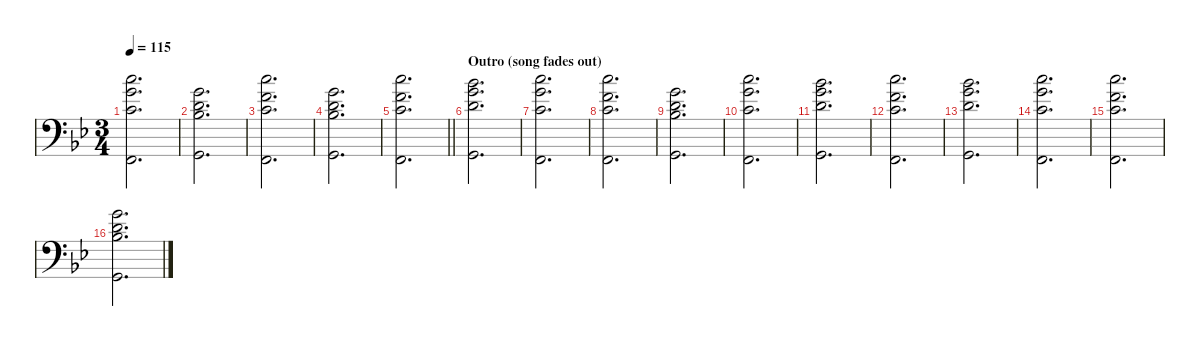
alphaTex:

\defaultSystemsLayout 4
\hideDynamics
\bracketExtendMode nobrackets
\singleTrackTrackNamePolicy hidden
\multiTrackTrackNamePolicy hidden
\firstSystemTrackNameMode fullname
\firstSystemTrackNameOrientation horizontal
\otherSystemsTrackNameOrientation horizontal
\track ("Piano" "pno.") {defaultSystemsLayout 16 instrument acousticgrandpiano}
\staff {score}
\tuning (E4 B3 G3 D3 A2 E2)
\ts (3 4)
\tempo 115
\clef f4
\ks gminor
(8.1{acc forcenatural} 8.2{acc forcenatural} 5.3{acc forcenatural} 1.6{acc forcenatural}).2{d dy mf beam Down} |
(3.1{acc forcenatural} 3.2{acc forcenatural} 3.3{acc b} 3.6{acc forcenatural}).2{d dy f beam Down} |
(8.1{acc forcenatural} 6.2{acc forcenatural} 5.3{acc forcenatural} 1.6{acc forcenatural}).2{d dy mf beam Down} |
(3.1{acc forcenatural} 3.2{acc forcenatural} 3.3{acc b} 3.6{acc forcenatural}).2{d dy f beam Down} |
\barLineRight lightlight
(8.1{acc forcenatural} 6.2{acc forcenatural} 5.3{acc forcenatural} 1.6{acc forcenatural}).2{d dy mf beam Down} |
\section ("" "Outro (song fades out)")
(6.1{acc b} 8.2{acc forcenatural} 7.3{acc forcenatural} 3.6{acc forcenatural}).2{d dy f beam Down} |
(8.1{acc forcenatural} 8.2{acc forcenatural} 5.3{acc forcenatural} 1.6{acc forcenatural}).2{d dy mf beam Down} |
(8.1{acc forcenatural} 6.2{acc forcenatural} 5.3{acc forcenatural} 1.6{acc forcenatural}).2{d beam Down} |
(3.1{acc forcenatural} 3.2{acc forcenatural} 3.3{acc b} 3.6{acc forcenatural}).2{d dy f beam Down} |
(8.1{acc forcenatural} 8.2{acc forcenatural} 5.3{acc forcenatural} 1.6{acc forcenatural}).2{d dy mf beam Down} |
(6.1{acc b} 8.2{acc forcenatural} 7.3{acc forcenatural} 3.6{acc forcenatural}).2{d dy f beam Down} |
(8.1{acc forcenatural} 6.2{acc forcenatural} 5.3{acc forcenatural} 1.6{acc forcenatural}).2{d dy mf beam Down} |
(6.1{acc b} 8.2{acc forcenatural} 7.3{acc forcenatural} 3.6{acc forcenatural}).2{d dy f beam Down} |
(8.1{acc forcenatural} 8.2{acc forcenatural} 5.3{acc forcenatural} 1.6{acc forcenatural}).2{d dy mf beam Down} |
(8.1{acc forcenatural} 6.2{acc forcenatural} 5.3{acc forcenatural} 1.6{acc forcenatural}).2{d beam Down} |
(3.1{acc forcenatural} 3.2{acc forcenatural} 3.3{acc b} 3.6{acc forcenatural}).2{d dy f beam Down}
